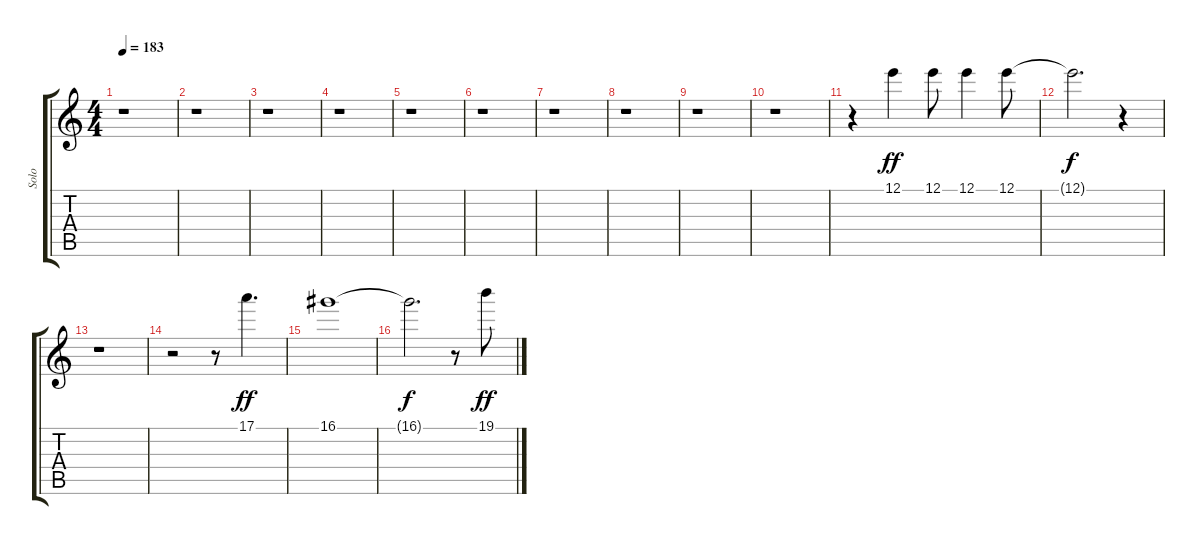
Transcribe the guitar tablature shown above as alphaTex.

\track ("Solo" "Solo") {instrument overdrivenguitar}
\staff {score tabs}
\tuning (E4 B3 G3 D3 A2 E2) {hide}
\ts (4 4)
\tempo 183
\clef g2
\ks c
r.1{dy ff} |
r.1 |
r.1 |
r.1 |
r.1 |
r.1 |
r.1 |
r.1 |
r.1 |
r.1 |
r.4 12.1.4 12.1.8 12.1.4 12.1.8 |
12.1{t}.2{d dy f} r.4 |
r.1 |
r.2 r.8 17.1.4{d dy ff} |
16.1.1 |
16.1{t}.2{d dy f} r.8 19.1.8{dy ff}
